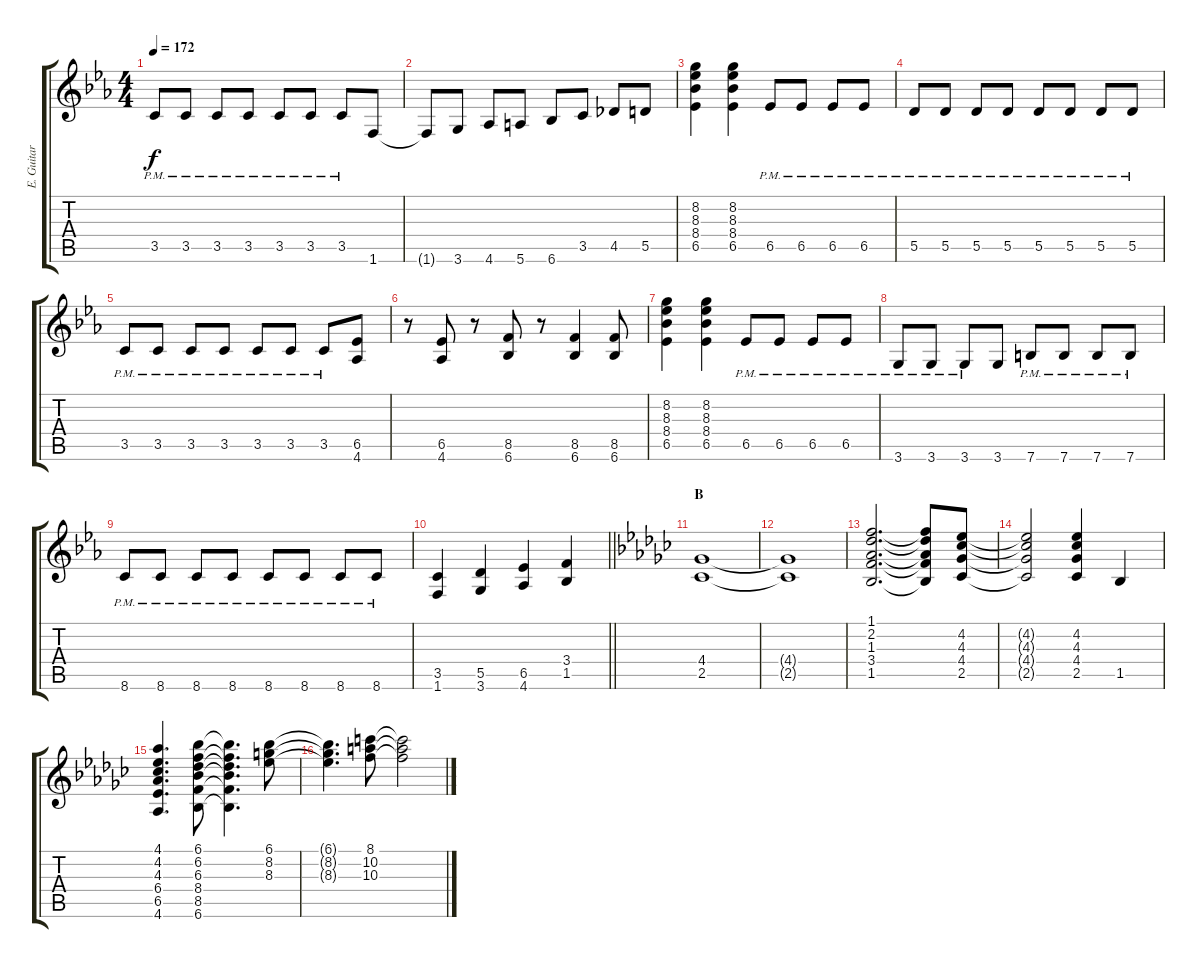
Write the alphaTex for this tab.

\track ("E. Guitar I" "E. Guitar ") {instrument overdrivenguitar}
\staff {score tabs}
\tuning (E4 B3 G3 D3 A2 E2) {hide}
\ts (4 4)
\tempo 172
\clef g2
\ks eb
3.5{pm}.8{dy f} 3.5{pm}.8 3.5{pm}.8 3.5{pm}.8 3.5{pm}.8 3.5{pm}.8 3.5{pm}.8 1.6.8 |
1.6{t}.8 3.6.8 4.6.8 5.6.8 6.6.8 3.5.8 4.5.8 5.5.8 |
(8.2 8.3 8.4 6.5).4 (8.2 8.3 8.4 6.5).4 6.5{pm}.8 6.5{pm}.8 6.5{pm}.8 6.5{pm}.8 |
5.5{pm}.8 5.5{pm}.8 5.5{pm}.8 5.5{pm}.8 5.5{pm}.8 5.5{pm}.8 5.5{pm}.8 5.5{pm}.8 |
3.5{pm}.8 3.5{pm}.8 3.5{pm}.8 3.5{pm}.8 3.5{pm}.8 3.5{pm}.8 3.5{pm}.8 (6.5 4.6).8 |
r.8 (6.5 4.6).8 r.8 (8.5 6.6).8 r.8 (8.5 6.6).4 (8.5 6.6).8 |
(8.2 8.3 8.4 6.5).4 (8.2 8.3 8.4 6.5).4 6.5{pm}.8 6.5{pm}.8 6.5{pm}.8 6.5{pm}.8 |
3.6{pm}.8 3.6{pm}.8 3.6{pm}.8 3.6.8 7.6{pm}.8 7.6{pm}.8 7.6{pm}.8 7.6{pm}.8 |
8.6{pm}.8 8.6{pm}.8 8.6{pm}.8 8.6{pm}.8 8.6{pm}.8 8.6{pm}.8 8.6{pm}.8 8.6{pm}.8 |
\barLineRight lightlight
(3.5 1.6).4 (5.5 3.6).4 (6.5 4.6).4 (3.4 1.5).4 |
\section ("" "B")
\ks gb
(4.4 2.5).1 |
(4.4{t} 2.5{t}).1 |
(1.1 2.2 1.3 3.4 1.5).2{d} (1.1{t} 2.2{t} 1.3{t} 3.4{t} 1.5{t}).8 (4.2 4.3 4.4 2.5).8 |
(4.2{t} 4.3{t} 4.4{t} 2.5{t}).2 (4.2 4.3 4.4 2.5).4 1.5.4 |
(4.1 4.2 4.3 6.4 6.5 4.6).4{d} (6.1 6.2 6.3 8.4 8.5 6.6).8 (6.1{t} 6.2{t} 6.3{t} 8.4{t} 8.5{t} 6.6{t}).4{d} (6.1 8.2 8.3).8 |
(6.1{t} 8.2{t} 8.3{t}).4{d} (8.1 10.2 10.3).8 (8.1{t} 10.2{t} 10.3{t}).2
